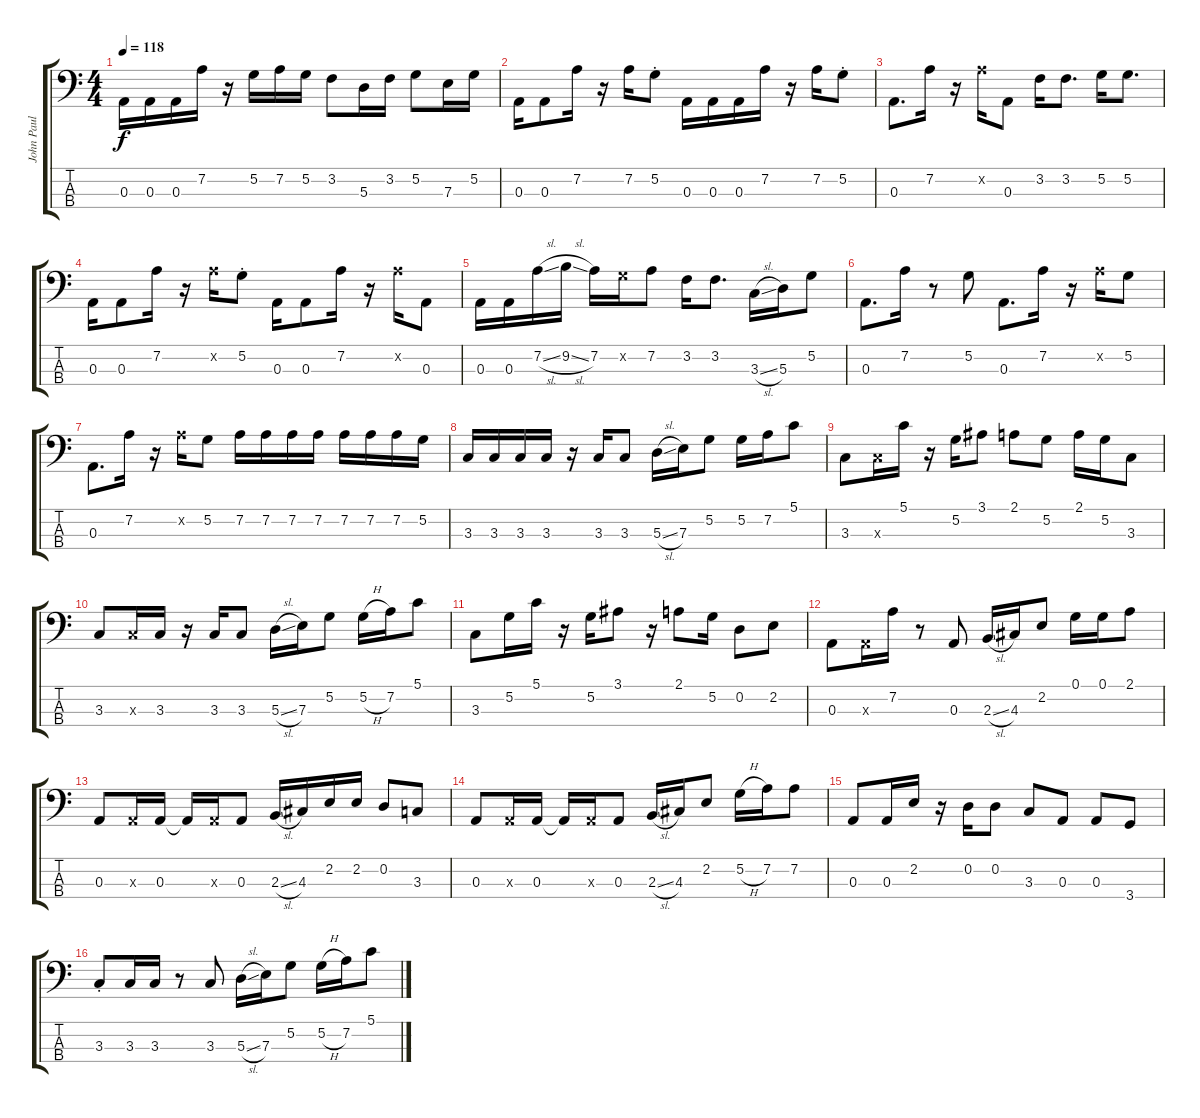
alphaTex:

\track ("John Paul Jones (Baixo)" "John Paul ") {instrument electricbassfinger}
\staff {score tabs}
\tuning (G2 D2 A1 E1) {hide}
\ts (4 4)
\tempo 118
\clef f4
\ks c
0.3.16{dy f} 0.3.16 0.3.16 7.2.16 r.16 5.2.16 7.2.16 5.2.16 3.2.8 5.3.16 3.2.16 5.2.8 7.3.16 5.2.16 |
0.3.16 0.3.8 7.2.16 r.16 7.2.16 5.2{st}.8 0.3.16 0.3.16 0.3.16 7.2.16 r.16 7.2.16 5.2{st}.8 |
0.3.8{d} 7.2.16 r.16 7.2{x}.16 0.3.8 3.2.16 3.2.8{d} 5.2.16 5.2.8{d} |
0.3.16 0.3.8 7.2.16 r.16 7.2{x}.16 5.2{st}.8 0.3.16 0.3.8 7.2.16 r.16 7.2{x}.16 0.3.8 |
0.3.16 0.3.16 7.2{sl}.16 9.2{sl}.16 7.2.16 5.2{x}.16 7.2.8 3.2.16 3.2.8{d} 3.3{sl}.16 5.3.16 5.2.8 |
0.3.8{d} 7.2.16 r.8 5.2.8 0.3.8{d} 7.2.16 r.16 7.2{x}.16 5.2.8 |
0.3.8{d} 7.2.16 r.16 7.2{x}.16 5.2.8 7.2.16 7.2.16 7.2.16 7.2.16 7.2.16 7.2.16 7.2.16 5.2.16 |
3.3.16 3.3.16 3.3.16 3.3.16 r.16 3.3.16 3.3.8 5.3{sl}.16 7.3.16 5.2.8 5.2.16 7.2.16 5.1.8 |
3.3.8 3.3{x}.16 5.1.16 r.16 5.2.16 3.1.8 2.1.8 5.2.8 2.1.16 5.2.16 3.3.8 |
3.3.8 3.3{x}.16 3.3.16 r.16 3.3.16 3.3.8 5.3{sl}.16 7.3.16 5.2.8 5.2{h}.16 7.2.16 5.1.8 |
3.3.8 5.2.16 5.1.16 r.16 5.2.16 3.1.8 r.16 2.1.8 5.2.16 0.2.8 2.2.8 |
0.3.8 0.3{x}.16 7.2.16 r.8 0.3.8 2.3{sl}.16 4.3.16 2.2.8 0.1.16 0.1.16 2.1.8 |
0.3.8 0.3{x}.16 0.3.16 0.3{t}.16 0.3{x}.16 0.3.8 2.3{sl}.16 4.3.16 2.2.16 2.2.16 0.2.8 3.3.8 |
0.3.8 0.3{x}.16 0.3.16 0.3{t}.16 0.3{x}.16 0.3.8 2.3{sl}.16 4.3.16 2.2.8 5.2{h}.16 7.2.16 7.2.8 |
0.3.8 0.3.16 2.2.16 r.16 0.2.16 0.2.8 3.3.8 0.3.8 0.3.8 3.4.8 |
3.3{st}.8 3.3.16 3.3.16 r.8 3.3.8 5.3{sl}.16 7.3.16 5.2.8 5.2{h}.16 7.2.16 5.1.8
